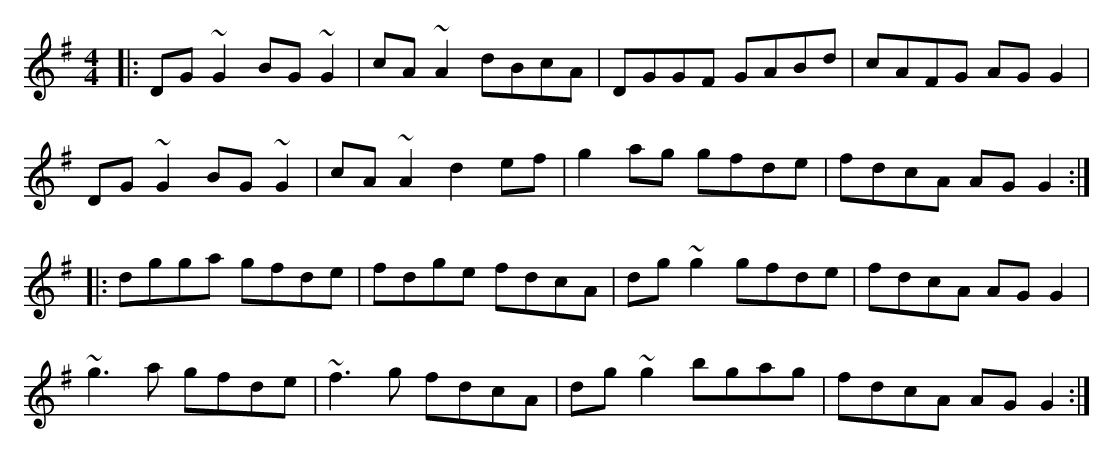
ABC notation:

X:1
M:4/4
K:G
|:DG~G2 BG~G2|cA~A2 dBcA|DGGF GABd|cAFG AGG2|
DG~G2 BG~G2|cA~A2 d2ef|g2ag gfde|fdcA AGG2:|
|:dgga gfde|fdge fdcA|dg~g2 gfde|fdcA AGG2|
~g3a gfde|~f3g fdcA|dg~g2 bgag|fdcA AGG2:|
